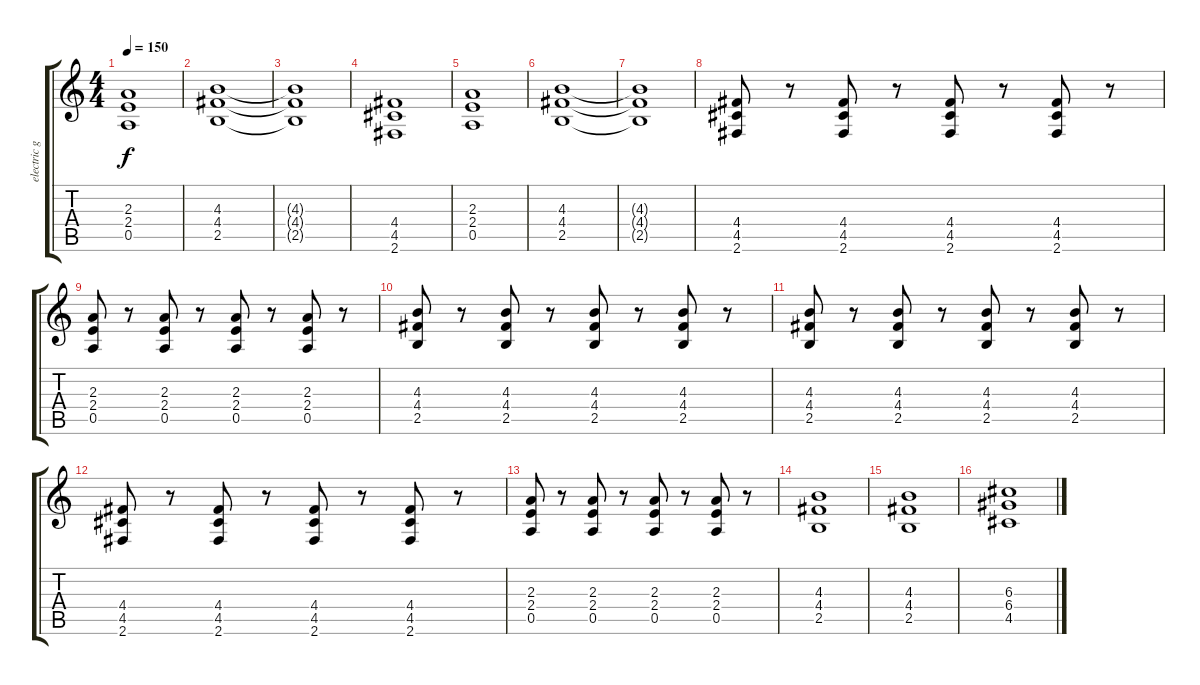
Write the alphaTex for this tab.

\track ("electric guitar" "electric g") {instrument overdrivenguitar}
\staff {score tabs}
\tuning (E4 B3 G3 D3 A2 E2) {hide}
\ts (4 4)
\tempo 150
\clef g2
\ks c
(2.3 2.4 0.5).1{dy f} |
(4.3 4.4 2.5).1 |
(4.3{t} 4.4{t} 2.5{t}).1 |
(4.4 4.5 2.6).1 |
(2.3 2.4 0.5).1 |
(4.3 4.4 2.5).1 |
(4.3{t} 4.4{t} 2.5{t}).1 |
(4.4 4.5 2.6).8 r.8 (4.4 4.5 2.6).8 r.8 (4.4 4.5 2.6).8 r.8 (4.4 4.5 2.6).8 r.8 |
(2.3 2.4 0.5).8 r.8 (2.3 2.4 0.5).8 r.8 (2.3 2.4 0.5).8 r.8 (2.3 2.4 0.5).8 r.8 |
(4.3 4.4 2.5).8 r.8 (4.3 4.4 2.5).8 r.8 (4.3 4.4 2.5).8 r.8 (4.3 4.4 2.5).8 r.8 |
(4.3 4.4 2.5).8 r.8 (4.3 4.4 2.5).8 r.8 (4.3 4.4 2.5).8 r.8 (4.3 4.4 2.5).8 r.8 |
(4.4 4.5 2.6).8 r.8 (4.4 4.5 2.6).8 r.8 (4.4 4.5 2.6).8 r.8 (4.4 4.5 2.6).8 r.8 |
(2.3 2.4 0.5).8 r.8 (2.3 2.4 0.5).8 r.8 (2.3 2.4 0.5).8 r.8 (2.3 2.4 0.5).8 r.8 |
(4.3 4.4 2.5).1 |
(4.3 4.4 2.5).1 |
(6.3 6.4 4.5).1
